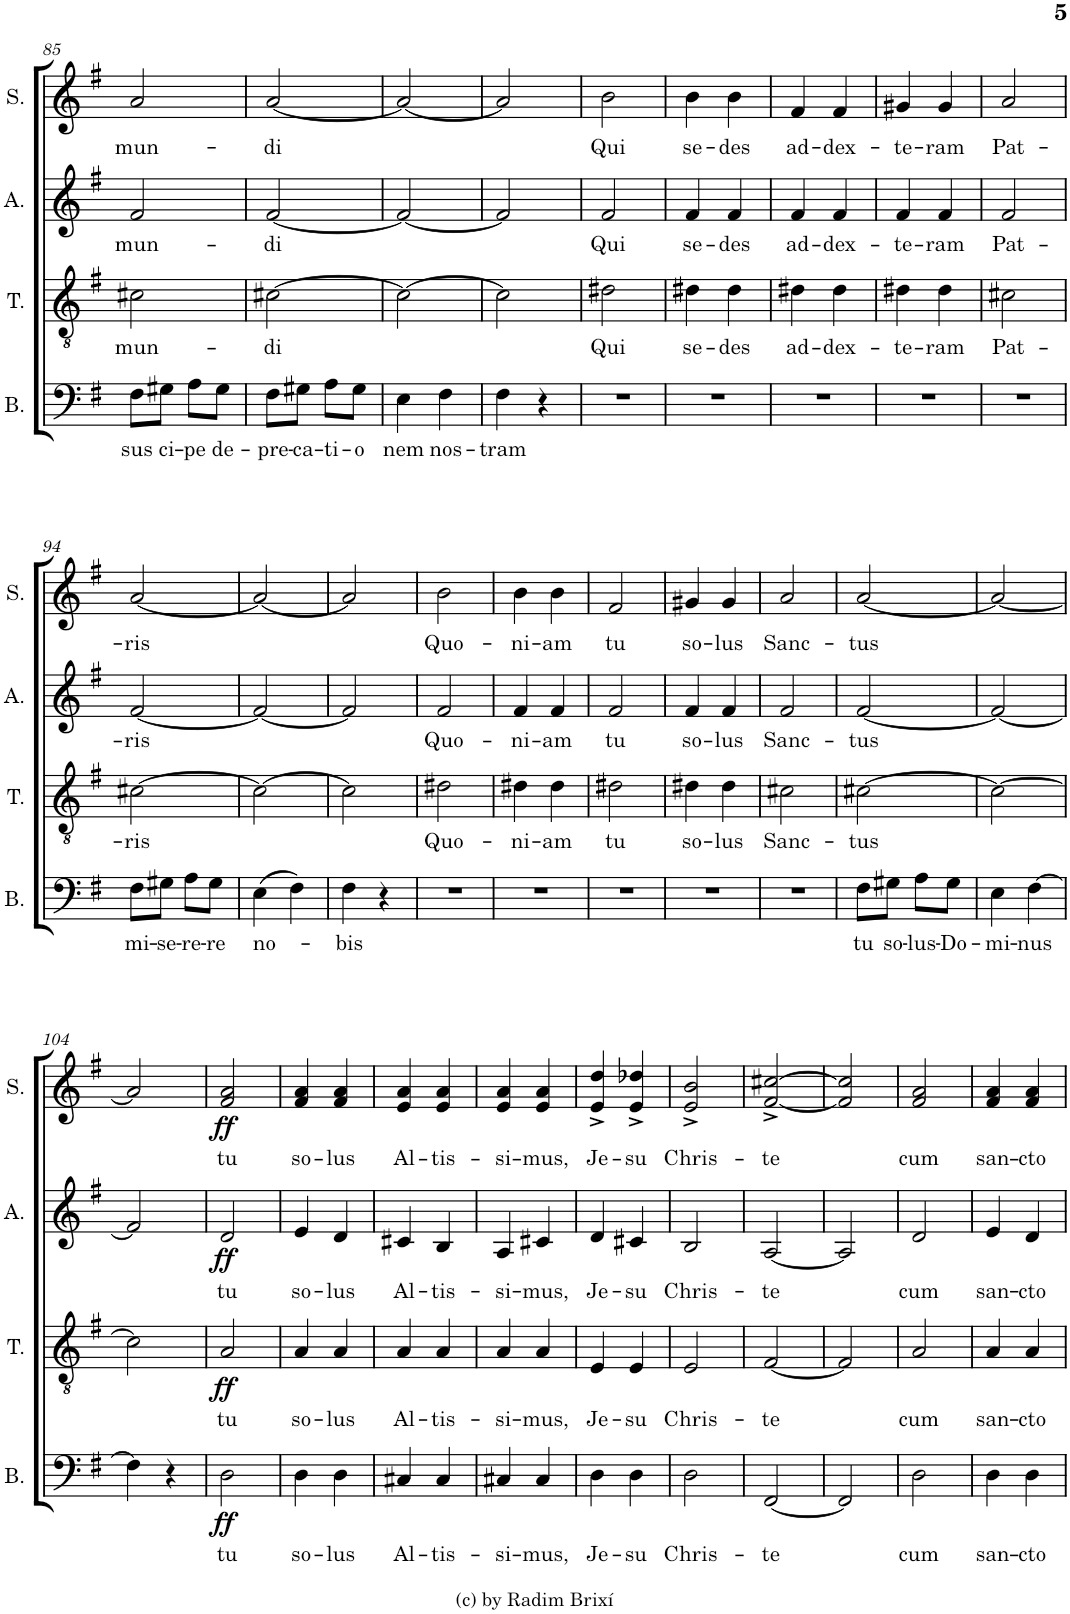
**kern	**text	**dynam	**kern	**text	**dynam	**kern	**text	**dynam	**kern	**text	**dynam
*part4	*part4	*part4	*part3	*part3	*part3	*part2	*part2	*part2	*part1	*part1	*part1
*staff4	*staff4	*staff4	*staff3	*staff3	*staff3	*staff2	*staff2	*staff2	*staff1	*staff1	*staff1
*I"Bass	*	*	*I"Tenor	*	*	*I"Alto	*	*	*I"Soprano	*	*
*I'B.	*	*	*I'T.	*	*	*I'A.	*	*	*I'S.	*	*
!!LO:PB:g=z
*clefF4	*	*	*clefGv2	*	*	*clefG2	*	*	*clefG2	*	*
*k[f#]	*	*	*k[f#]	*	*	*k[f#]	*	*	*k[f#]	*	*
*M2/4	*	*	*M2/4	*	*	*M2/4	*	*	*M2/4	*	*
=85	=85	=85	=85	=85	=85	=85	=85	=85	=85	=85	=85
!	!LO:LY:b	!	!	!LO:LY:b	!	!	!LO:LY:b	!	!	!LO:LY:b	!
8F#\L	sus	.	2c#X\	mun-	.	2f#/	mun-	.	2a/	mun-	.
!	!LO:LY:b	!	!	!	!	!	!	!	!	!	!
8G#X\J	-ci-	.	.	.	.	.	.	.	.	.	.
!	!LO:LY:b	!	!	!	!	!	!	!	!	!	!
8A\L	-pe	.	.	.	.	.	.	.	.	.	.
!	!LO:LY:b	!	!	!	!	!	!	!	!	!	!
8G#\J	de-	.	.	.	.	.	.	.	.	.	.
=86	=86	=86	=86	=86	=86	=86	=86	=86	=86	=86	=86
!	!LO:LY:b	!	!	!LO:LY:b	!	!	!LO:LY:b	!	!	!LO:LY:b	!
8F#\L	-pre-	.	[2c#X\	-di	.	[2f#/	-di	.	[2a/	-di	.
!	!LO:LY:b	!	!	!	!	!	!	!	!	!	!
8G#X\J	-ca-	.	.	.	.	.	.	.	.	.	.
!	!LO:LY:b	!	!	!	!	!	!	!	!	!	!
8A\L	-ti-	.	.	.	.	.	.	.	.	.	.
!	!LO:LY:b	!	!	!	!	!	!	!	!	!	!
8G#\J	-o	.	.	.	.	.	.	.	.	.	.
=87	=87	=87	=87	=87	=87	=87	=87	=87	=87	=87	=87
!	!LO:LY:b	!	!	!	!	!	!	!	!	!	!
4E\	-nem	.	2c#\_	.	.	2f#/_	.	.	2a/_	.	.
!	!LO:LY:b	!	!	!	!	!	!	!	!	!	!
4F#\	nos-	.	.	.	.	.	.	.	.	.	.
=88	=88	=88	=88	=88	=88	=88	=88	=88	=88	=88	=88
!	!LO:LY:b	!	!	!	!	!	!	!	!	!	!
4F#\	-tram	.	2c#\]	.	.	2f#/]	.	.	2a/]	.	.
4r	.	.	.	.	.	.	.	.	.	.	.
=89	=89	=89	=89	=89	=89	=89	=89	=89	=89	=89	=89
!	!	!	!	!LO:LY:b	!	!	!LO:LY:b	!	!	!LO:LY:b	!
2r	.	.	2d#X\	Qui	.	2f#/	Qui	.	2b\	Qui	.
=90	=90	=90	=90	=90	=90	=90	=90	=90	=90	=90	=90
!	!	!	!	!LO:LY:b	!	!	!LO:LY:b	!	!	!LO:LY:b	!
2r	.	.	4d#X\	se-	.	4f#/	se-	.	4b\	se-	.
!	!	!	!	!LO:LY:b	!	!	!LO:LY:b	!	!	!LO:LY:b	!
.	.	.	4d#\	-des	.	4f#/	-des	.	4b\	-des	.
=91	=91	=91	=91	=91	=91	=91	=91	=91	=91	=91	=91
!	!	!	!	!LO:LY:b	!	!	!LO:LY:b	!	!	!LO:LY:b	!
2r	.	.	4d#X\	ad-	.	4f#/	ad-	.	4f#/	ad-	.
!	!	!	!	!LO:LY:b	!	!	!LO:LY:b	!	!	!LO:LY:b	!
.	.	.	4d#\	-dex-	.	4f#/	-dex-	.	4f#/	-dex-	.
=92	=92	=92	=92	=92	=92	=92	=92	=92	=92	=92	=92
!	!	!	!	!LO:LY:b	!	!	!LO:LY:b	!	!	!LO:LY:b	!
2r	.	.	4d#X\	-te-	.	4f#/	-te-	.	4g#X/	-te-	.
!	!	!	!	!LO:LY:b	!	!	!LO:LY:b	!	!	!LO:LY:b	!
.	.	.	4d#\	-ram	.	4f#/	-ram	.	4g#/	-ram	.
=93	=93	=93	=93	=93	=93	=93	=93	=93	=93	=93	=93
!	!	!	!	!LO:LY:b	!	!	!LO:LY:b	!	!	!LO:LY:b	!
2r	.	.	2c#X\	Pat-	.	2f#/	Pat-	.	2a/	Pat-	.
!!LO:LB:g=z
=94	=94	=94	=94	=94	=94	=94	=94	=94	=94	=94	=94
!	!LO:LY:b	!	!	!LO:LY:b	!	!	!LO:LY:b	!	!	!LO:LY:b	!
8F#\L	mi-	.	[2c#X\	-ris	.	[2f#/	-ris	.	[2a/	-ris	.
!	!LO:LY:b	!	!	!	!	!	!	!	!	!	!
8G#X\J	-se-	.	.	.	.	.	.	.	.	.	.
!	!LO:LY:b	!	!	!	!	!	!	!	!	!	!
8A\L	-re-	.	.	.	.	.	.	.	.	.	.
!	!LO:LY:b	!	!	!	!	!	!	!	!	!	!
8G#\J	-re	.	.	.	.	.	.	.	.	.	.
=95	=95	=95	=95	=95	=95	=95	=95	=95	=95	=95	=95
!	!LO:LY:b	!	!	!	!	!	!	!	!	!	!
(4E\	no-	.	2c#\_	.	.	2f#/_	.	.	2a/_	.	.
4F#\)	.	.	.	.	.	.	.	.	.	.	.
=96	=96	=96	=96	=96	=96	=96	=96	=96	=96	=96	=96
!	!LO:LY:b	!	!	!	!	!	!	!	!	!	!
4F#\	-bis	.	2c#\]	.	.	2f#/]	.	.	2a/]	.	.
4r	.	.	.	.	.	.	.	.	.	.	.
=97	=97	=97	=97	=97	=97	=97	=97	=97	=97	=97	=97
!	!	!	!	!LO:LY:b	!	!	!LO:LY:b	!	!	!LO:LY:b	!
2r	.	.	2d#X\	Quo-	.	2f#/	Quo-	.	2b\	Quo-	.
=98	=98	=98	=98	=98	=98	=98	=98	=98	=98	=98	=98
!	!	!	!	!LO:LY:b	!	!	!LO:LY:b	!	!	!LO:LY:b	!
2r	.	.	4d#X\	-ni-	.	4f#/	-ni-	.	4b\	-ni-	.
!	!	!	!	!LO:LY:b	!	!	!LO:LY:b	!	!	!LO:LY:b	!
.	.	.	4d#\	-am	.	4f#/	-am	.	4b\	-am	.
=99	=99	=99	=99	=99	=99	=99	=99	=99	=99	=99	=99
!	!	!	!	!LO:LY:b	!	!	!LO:LY:b	!	!	!LO:LY:b	!
2r	.	.	2d#X\	tu	.	2f#/	tu	.	2f#/	tu	.
=100	=100	=100	=100	=100	=100	=100	=100	=100	=100	=100	=100
!	!	!	!	!LO:LY:b	!	!	!LO:LY:b	!	!	!LO:LY:b	!
2r	.	.	4d#X\	so-	.	4f#/	so-	.	4g#X/	so-	.
!	!	!	!	!LO:LY:b	!	!	!LO:LY:b	!	!	!LO:LY:b	!
.	.	.	4d#\	-lus	.	4f#/	-lus	.	4g#/	-lus	.
=101	=101	=101	=101	=101	=101	=101	=101	=101	=101	=101	=101
!	!	!	!	!LO:LY:b	!	!	!LO:LY:b	!	!	!LO:LY:b	!
2r	.	.	2c#X\	Sanc-	.	2f#/	Sanc-	.	2a/	Sanc-	.
=102	=102	=102	=102	=102	=102	=102	=102	=102	=102	=102	=102
!	!LO:LY:b	!	!	!LO:LY:b	!	!	!LO:LY:b	!	!	!LO:LY:b	!
8F#\L	tu	.	[2c#X\	-tus	.	[2f#/	-tus	.	[2a/	-tus	.
!	!LO:LY:b	!	!	!	!	!	!	!	!	!	!
8G#X\J	so-	.	.	.	.	.	.	.	.	.	.
!	!LO:LY:b	!	!	!	!	!	!	!	!	!	!
8A\L	-lus-	.	.	.	.	.	.	.	.	.	.
!	!LO:LY:b	!	!	!	!	!	!	!	!	!	!
8G#\J	-Do-	.	.	.	.	.	.	.	.	.	.
=103	=103	=103	=103	=103	=103	=103	=103	=103	=103	=103	=103
!	!LO:LY:b	!	!	!	!	!	!	!	!	!	!
4E\	-mi-	.	2c#\_	.	.	2f#/_	.	.	2a/_	.	.
!	!LO:LY:b	!	!	!	!	!	!	!	!	!	!
[4F#\	-nus	.	.	.	.	.	.	.	.	.	.
!!LO:LB:g=z
=104	=104	=104	=104	=104	=104	=104	=104	=104	=104	=104	=104
4F#\]	.	.	2c#\]	.	.	2f#/]	.	.	2a/]	.	.
4r	.	.	.	.	.	.	.	.	.	.	.
=105	=105	=105	=105	=105	=105	=105	=105	=105	=105	=105	=105
!	!LO:LY:b	!LO:DY:b	!	!LO:LY:b	!LO:DY:b	!	!LO:LY:b	!LO:DY:b	!	!LO:LY:b	!LO:DY:b
2D\	tu	ff	2A/	tu	ff	2d/	tu	ff	2f#/ 2a/	tu	ff
=106	=106	=106	=106	=106	=106	=106	=106	=106	=106	=106	=106
!	!LO:LY:b	!	!	!LO:LY:b	!	!	!LO:LY:b	!	!	!LO:LY:b	!
4D\	so-	.	4A/	so-	.	4e/	so-	.	4f#/ 4a/	so-	.
!	!LO:LY:b	!	!	!LO:LY:b	!	!	!LO:LY:b	!	!	!LO:LY:b	!
4D\	-lus	.	4A/	-lus	.	4d/	-lus	.	4f#/ 4a/	-lus	.
=107	=107	=107	=107	=107	=107	=107	=107	=107	=107	=107	=107
!	!LO:LY:b	!	!	!LO:LY:b	!	!	!LO:LY:b	!	!	!LO:LY:b	!
4C#X/	Al-	.	4A/	Al-	.	4c#X/	Al-	.	4e/ 4a/	Al-	.
!	!LO:LY:b	!	!	!LO:LY:b	!	!	!LO:LY:b	!	!	!LO:LY:b	!
4C#/	-tis-	.	4A/	-tis-	.	4B/	-tis-	.	4e/ 4a/	-tis-	.
=108	=108	=108	=108	=108	=108	=108	=108	=108	=108	=108	=108
!	!LO:LY:b	!	!	!LO:LY:b	!	!	!LO:LY:b	!	!	!LO:LY:b	!
4C#X/	-si-	.	4A/	-si-	.	4A/	-si-	.	4e/ 4a/	-si-	.
!	!LO:LY:b	!	!	!LO:LY:b	!	!	!LO:LY:b	!	!	!LO:LY:b	!
4C#/	-mus,	.	4A/	-mus,	.	4c#X/	-mus,	.	4e/ 4a/	-mus,	.
=109	=109	=109	=109	=109	=109	=109	=109	=109	=109	=109	=109
!	!LO:LY:b	!	!	!LO:LY:b	!	!	!LO:LY:b	!	!	!LO:LY:b	!
4D\	Je-	.	4E/	Je-	.	4d/	Je-	.	4e/^ 4dd/^	Je-	.
!	!LO:LY:b	!	!	!LO:LY:b	!	!	!LO:LY:b	!	!	!LO:LY:b	!
4D\	-su	.	4E/	-su	.	4c#X/	-su	.	4e/^ 4dd-X/^	-su	.
=110	=110	=110	=110	=110	=110	=110	=110	=110	=110	=110	=110
!	!LO:LY:b	!	!	!LO:LY:b	!	!	!LO:LY:b	!	!	!LO:LY:b	!
2D\	Chris-	.	2E/	Chris-	.	2B/	Chris-	.	2e/^ 2b/^	Chris-	.
=111	=111	=111	=111	=111	=111	=111	=111	=111	=111	=111	=111
!	!LO:LY:b	!	!	!LO:LY:b	!	!	!LO:LY:b	!	!	!LO:LY:b	!
[2FF#/	-te	.	[2F#/	-te	.	[2A/	-te	.	[2f#/^ [2cc#X/^	-te	.
=112	=112	=112	=112	=112	=112	=112	=112	=112	=112	=112	=112
2FF#/]	.	.	2F#/]	.	.	2A/]	.	.	2f#/] 2cc#/]	.	.
=113	=113	=113	=113	=113	=113	=113	=113	=113	=113	=113	=113
!	!LO:LY:b	!	!	!LO:LY:b	!	!	!LO:LY:b	!	!	!LO:LY:b	!
2D\	cum	.	2A/	cum	.	2d/	cum	.	2f#/ 2a/	cum	.
=114	=114	=114	=114	=114	=114	=114	=114	=114	=114	=114	=114
!	!LO:LY:b	!	!	!LO:LY:b	!	!	!LO:LY:b	!	!	!LO:LY:b	!
4D\	san-	.	4A/	san-	.	4e/	san-	.	4f#/ 4a/	san-	.
!	!LO:LY:b	!	!	!LO:LY:b	!	!	!LO:LY:b	!	!	!LO:LY:b	!
4D\	-cto	.	4A/	-cto	.	4d/	-cto	.	4f#/ 4a/	-cto	.
=	=	=	=	=	=	=	=	=	=	=	=
*-	*-	*-	*-	*-	*-	*-	*-	*-	*-	*-	*-
